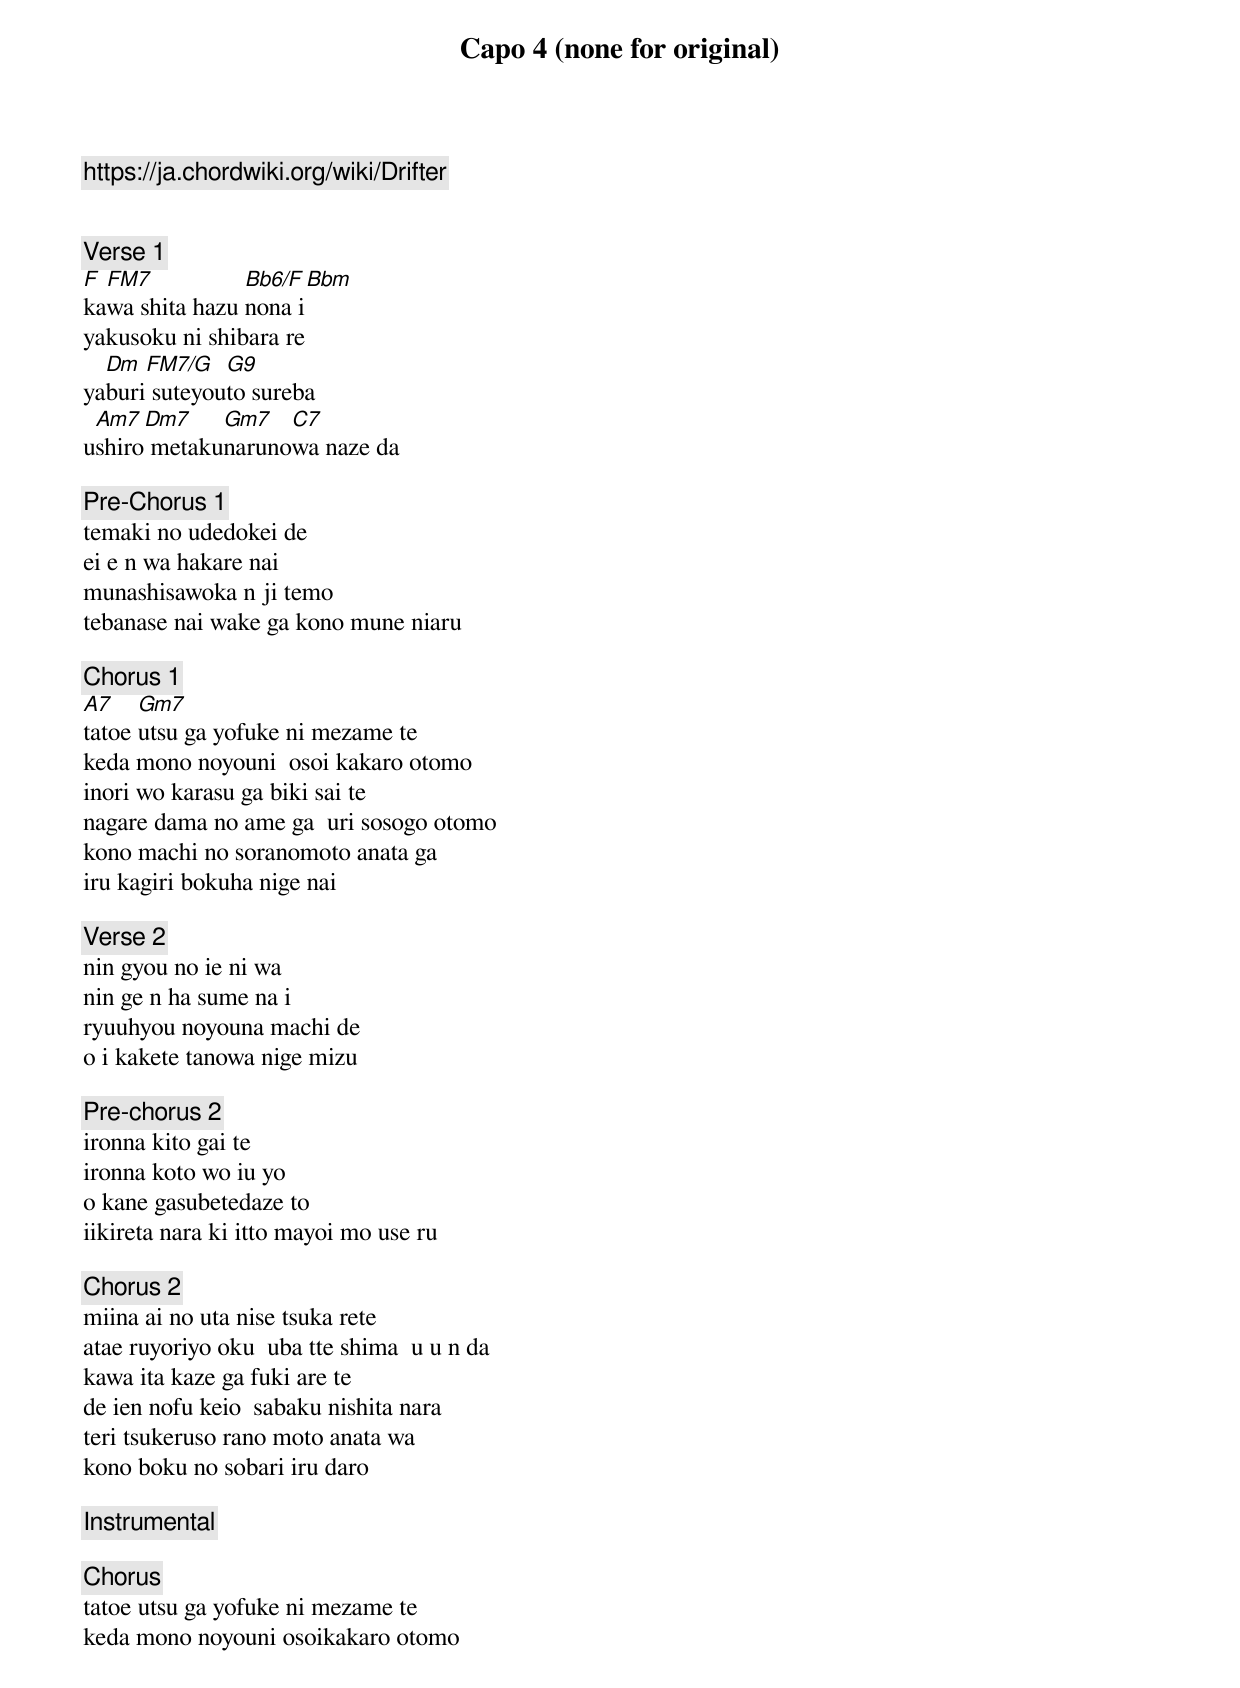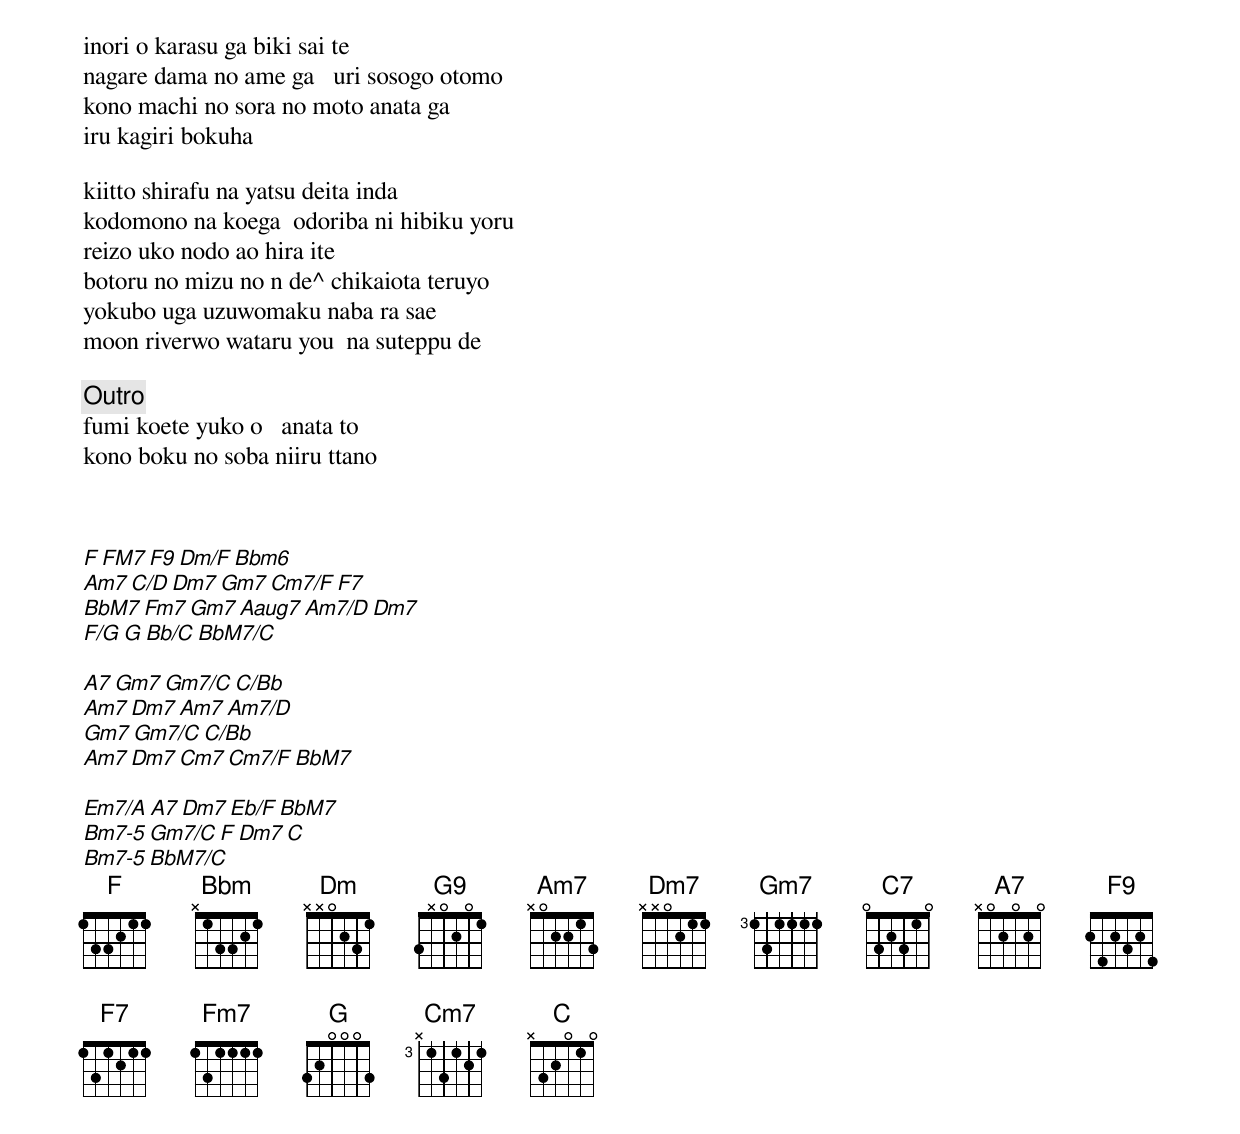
Capo 4 (none for original)

https://ja.chordwiki.org/wiki/Drifter


[Verse 1]
F FM7           Bb6/F Bbm
kawa shita hazu nona i
yakusoku ni shibara re
  Dm  FM7/G   G9
yaburi suteyouto sureba
 Am7  Dm7    Gm7   C7
ushiro metakunarunowa naze da

[Pre-Chorus 1]
temaki no udedokei de
ei e n wa hakare nai
munashisawoka n ji temo
tebanase nai wake ga kono mune niaru

[Chorus 1]
A7    Gm7
tatoe utsu ga yofuke ni mezame te
keda mono noyouni  osoi kakaro otomo
inori wo karasu ga biki sai te
nagare dama no ame ga  uri sosogo otomo
kono machi no soranomoto anata ga
iru kagiri bokuha nige nai

[Verse 2]
nin gyou no ie ni wa
nin ge n ha sume na i
ryuuhyou noyouna machi de
o i kakete tanowa nige mizu

[Pre-chorus 2]
ironna kito gai te
ironna koto wo iu yo
o kane gasubetedaze to
iikireta nara ki itto mayoi mo use ru

[Chorus 2]
miina ai no uta nise tsuka rete
atae ruyoriyo oku  uba tte shima  u u n da
kawa ita kaze ga fuki are te
de ien nofu keio  sabaku nishita nara
teri tsukeruso rano moto anata wa
kono boku no sobari iru daro

[Instrumental]

[Chorus]
tatoe utsu ga yofuke ni mezame te
keda mono noyouni osoikakaro otomo
inori o karasu ga biki sai te
nagare dama no ame ga   uri sosogo otomo
kono machi no sora no moto anata ga
iru kagiri bokuha

kiitto shirafu na yatsu deita inda
kodomono na koega  odoriba ni hibiku yoru
reizo uko nodo ao hira ite
botoru no mizu no n de^ chikaiota teruyo
yokubo uga uzuwomaku naba ra sae
moon riverwo wataru you  na suteppu de

[Outro]
fumi koete yuko o   anata to
kono boku no soba niiru ttano



F   FM7   F9  Dm/F  Bbm6
Am7  C/D   Dm7  Gm7  Cm7/F  F7
BbM7  Fm7  Gm7 Aaug7  Am7/D  Dm7
F/G   G  Bb/C  BbM7/C

A7  Gm7    Gm7/C   C/Bb
  Am7  Dm7  Am7  Am7/D
    Gm7    Gm7/C   C/Bb
  Am7  Dm7  Cm7  Cm7/F  BbM7

Em7/A  A7  Dm7  Eb/F  BbM7
Bm7-5  Gm7/C   F Dm7  C
Bm7-5 BbM7/C
